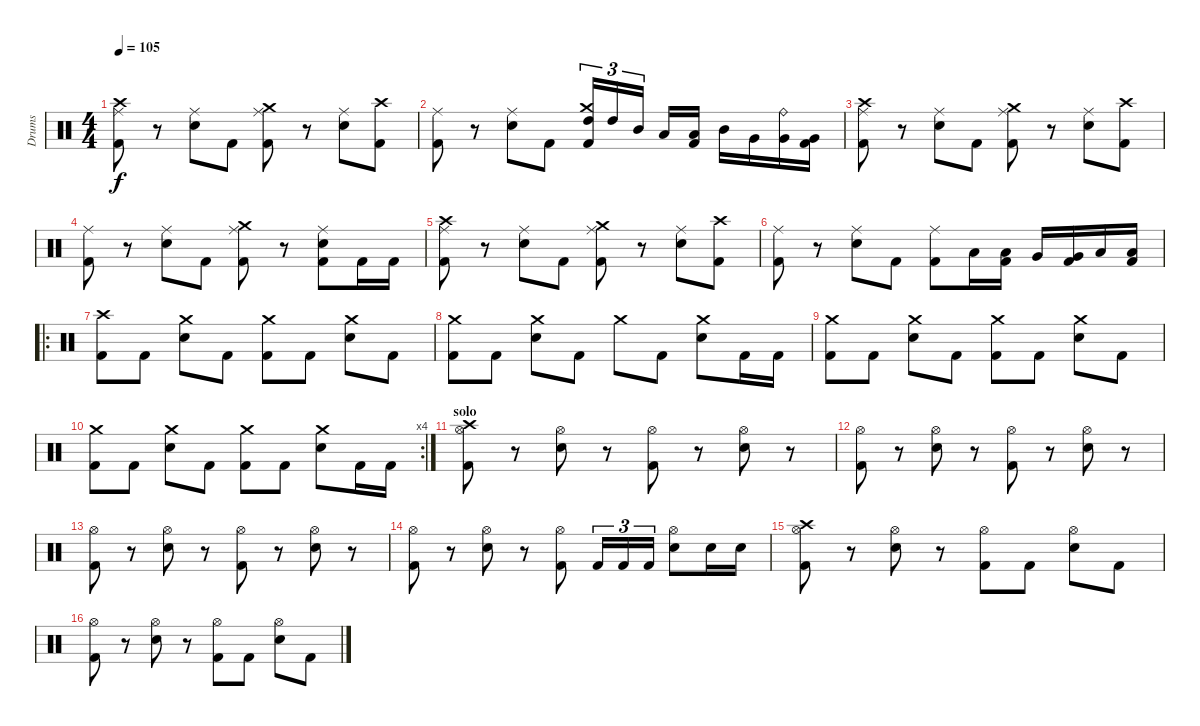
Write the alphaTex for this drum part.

\track ("Drums" "Drums") {instrument percussion}
\staff {score}
\articulation defaults
\ts (4 4)
\tempo 105
\clef neutral
\ks c
("Crash high (hit)" "Ride (middle)" "Kick (hit) 2").8{dy f} r.8 ("Ride (middle)" "Snare (hit) 2").8 "Kick (hit) 2".8 ("Crash medium (hit)" "Ride (middle)" "Kick (hit) 2").8 r.8 ("Ride (middle)" "Snare (hit) 2").8 ("Crash high (hit)" "Kick (hit) 2").8 |
("Ride (middle)" "Kick (hit) 2").8 r.8 ("Ride (middle)" "Snare (hit) 2").8 "Kick (hit) 2".8 ("Crash medium (hit)" "High Tom (hit)" "Kick (hit) 2").16{tu (3 2)} "High Tom (hit)".16{tu (3 2)} "Mid Tom (hit)".16{tu (3 2)} "Low Tom (hit)".16 ("Low Tom (hit)" "Kick (hit) 2").16 "Mid Tom (hit)".16 "Very Low Tom (hit)".16 ("Ride (bell)" "Very Low Tom (hit)").16 ("Very Low Tom (hit)" "Kick (hit) 2").16 |
("Crash high (hit)" "Ride (middle)" "Kick (hit) 2").8 r.8 ("Ride (middle)" "Snare (hit) 2").8 "Kick (hit) 2".8 ("Crash medium (hit)" "Ride (middle)" "Kick (hit) 2").8 r.8 ("Ride (middle)" "Snare (hit) 2").8 ("Crash high (hit)" "Kick (hit) 2").8 |
("Ride (middle)" "Kick (hit) 2").8 r.8 ("Ride (middle)" "Snare (hit) 2").8 "Kick (hit) 2".8 ("Crash medium (hit)" "Ride (middle)" "Kick (hit) 2").8 r.8 ("Ride (middle)" "Snare (hit) 2" "Kick (hit) 2").8 "Kick (hit) 2".16 "Kick (hit) 2".16 |
("Crash high (hit)" "Ride (middle)" "Kick (hit) 2").8 r.8 ("Ride (middle)" "Snare (hit) 2").8 "Kick (hit) 2".8 ("Crash medium (hit)" "Ride (middle)" "Kick (hit) 2").8 r.8 ("Ride (middle)" "Snare (hit) 2").8 ("Crash high (hit)" "Kick (hit) 2").8 |
("Ride (middle)" "Kick (hit) 2").8 r.8 ("Ride (middle)" "Snare (hit) 2").8 "Kick (hit) 2".8 ("Ride (middle)" "Kick (hit) 2").8 "Low Tom (hit)".16 ("Low Tom (hit)" "Kick (hit) 2").16 "Very Low Tom (hit)".16 ("Very Low Tom (hit)" "Kick (hit) 2").16 "Low Floor Tom (hit)".16 ("Low Floor Tom (hit)" "Kick (hit) 2").16 |
\ro
("Crash high (hit)" "Kick (hit) 2").8 "Kick (hit) 2".8 ("Crash medium (hit)" "Snare (hit) 2").8 "Kick (hit) 2".8 ("Crash medium (hit)" "Kick (hit) 2").8 "Kick (hit) 2".8 ("Crash medium (hit)" "Snare (hit) 2").8 "Kick (hit) 2".8 |
("Crash medium (hit)" "Kick (hit) 2").8 "Kick (hit) 2".8 ("Crash medium (hit)" "Snare (hit) 2").8 "Kick (hit) 2".8 "Crash medium (hit)".8 "Kick (hit) 2".8 ("Crash medium (hit)" "Snare (hit) 2").8 "Kick (hit) 2".16 "Kick (hit) 2".16 |
("Crash medium (hit)" "Kick (hit) 2").8 "Kick (hit) 2".8 ("Crash medium (hit)" "Snare (hit) 2").8 "Kick (hit) 2".8 ("Crash medium (hit)" "Kick (hit) 2").8 "Kick (hit) 2".8 ("Crash medium (hit)" "Snare (hit) 2").8 "Kick (hit) 2".8 |
\rc 4
("Crash medium (hit)" "Kick (hit) 2").8 "Kick (hit) 2".8 ("Crash medium (hit)" "Snare (hit) 2").8 "Kick (hit) 2".8 ("Crash medium (hit)" "Kick (hit) 2").8 "Kick (hit) 2".8 ("Crash medium (hit)" "Snare (hit) 2").8 "Kick (hit) 2".16 "Kick (hit) 2".16 |
\section ("" "solo")
("Crash high (hit)" "Hi-Hat (open)" "Kick (hit) 2").8 r.8 ("Hi-Hat (open)" "Snare (hit) 2").8 r.8 ("Hi-Hat (open)" "Kick (hit) 2").8 r.8 ("Hi-Hat (open)" "Snare (hit) 2").8 r.8 |
("Hi-Hat (open)" "Kick (hit) 2").8 r.8 ("Hi-Hat (open)" "Snare (hit) 2").8 r.8 ("Hi-Hat (open)" "Kick (hit) 2").8 r.8 ("Hi-Hat (open)" "Snare (hit) 2").8 r.8 |
("Hi-Hat (open)" "Kick (hit) 2").8 r.8 ("Hi-Hat (open)" "Snare (hit) 2").8 r.8 ("Hi-Hat (open)" "Kick (hit) 2").8 r.8 ("Hi-Hat (open)" "Snare (hit) 2").8 r.8 |
("Hi-Hat (open)" "Kick (hit) 2").8 r.8 ("Hi-Hat (open)" "Snare (hit) 2").8 r.8 ("Hi-Hat (open)" "Kick (hit) 2").8 "Kick (hit) 2".16{tu (3 2)} "Kick (hit) 2".16{tu (3 2)} "Kick (hit) 2".16{tu (3 2)} ("Hi-Hat (open)" "Snare (hit) 2").8 "Snare (hit) 2".16 "Snare (hit) 2".16 |
("Crash high (hit)" "Hi-Hat (open)" "Kick (hit) 2").8 r.8 ("Hi-Hat (open)" "Snare (hit) 2").8 r.8 ("Hi-Hat (open)" "Kick (hit) 2").8 "Kick (hit) 2".8 ("Hi-Hat (open)" "Snare (hit) 2").8 "Kick (hit) 2".8 |
("Hi-Hat (open)" "Kick (hit) 2").8 r.8 ("Hi-Hat (open)" "Snare (hit) 2").8 r.8 ("Hi-Hat (open)" "Kick (hit) 2").8 "Kick (hit) 2".8 ("Hi-Hat (open)" "Snare (hit) 2").8 "Kick (hit) 2".8
